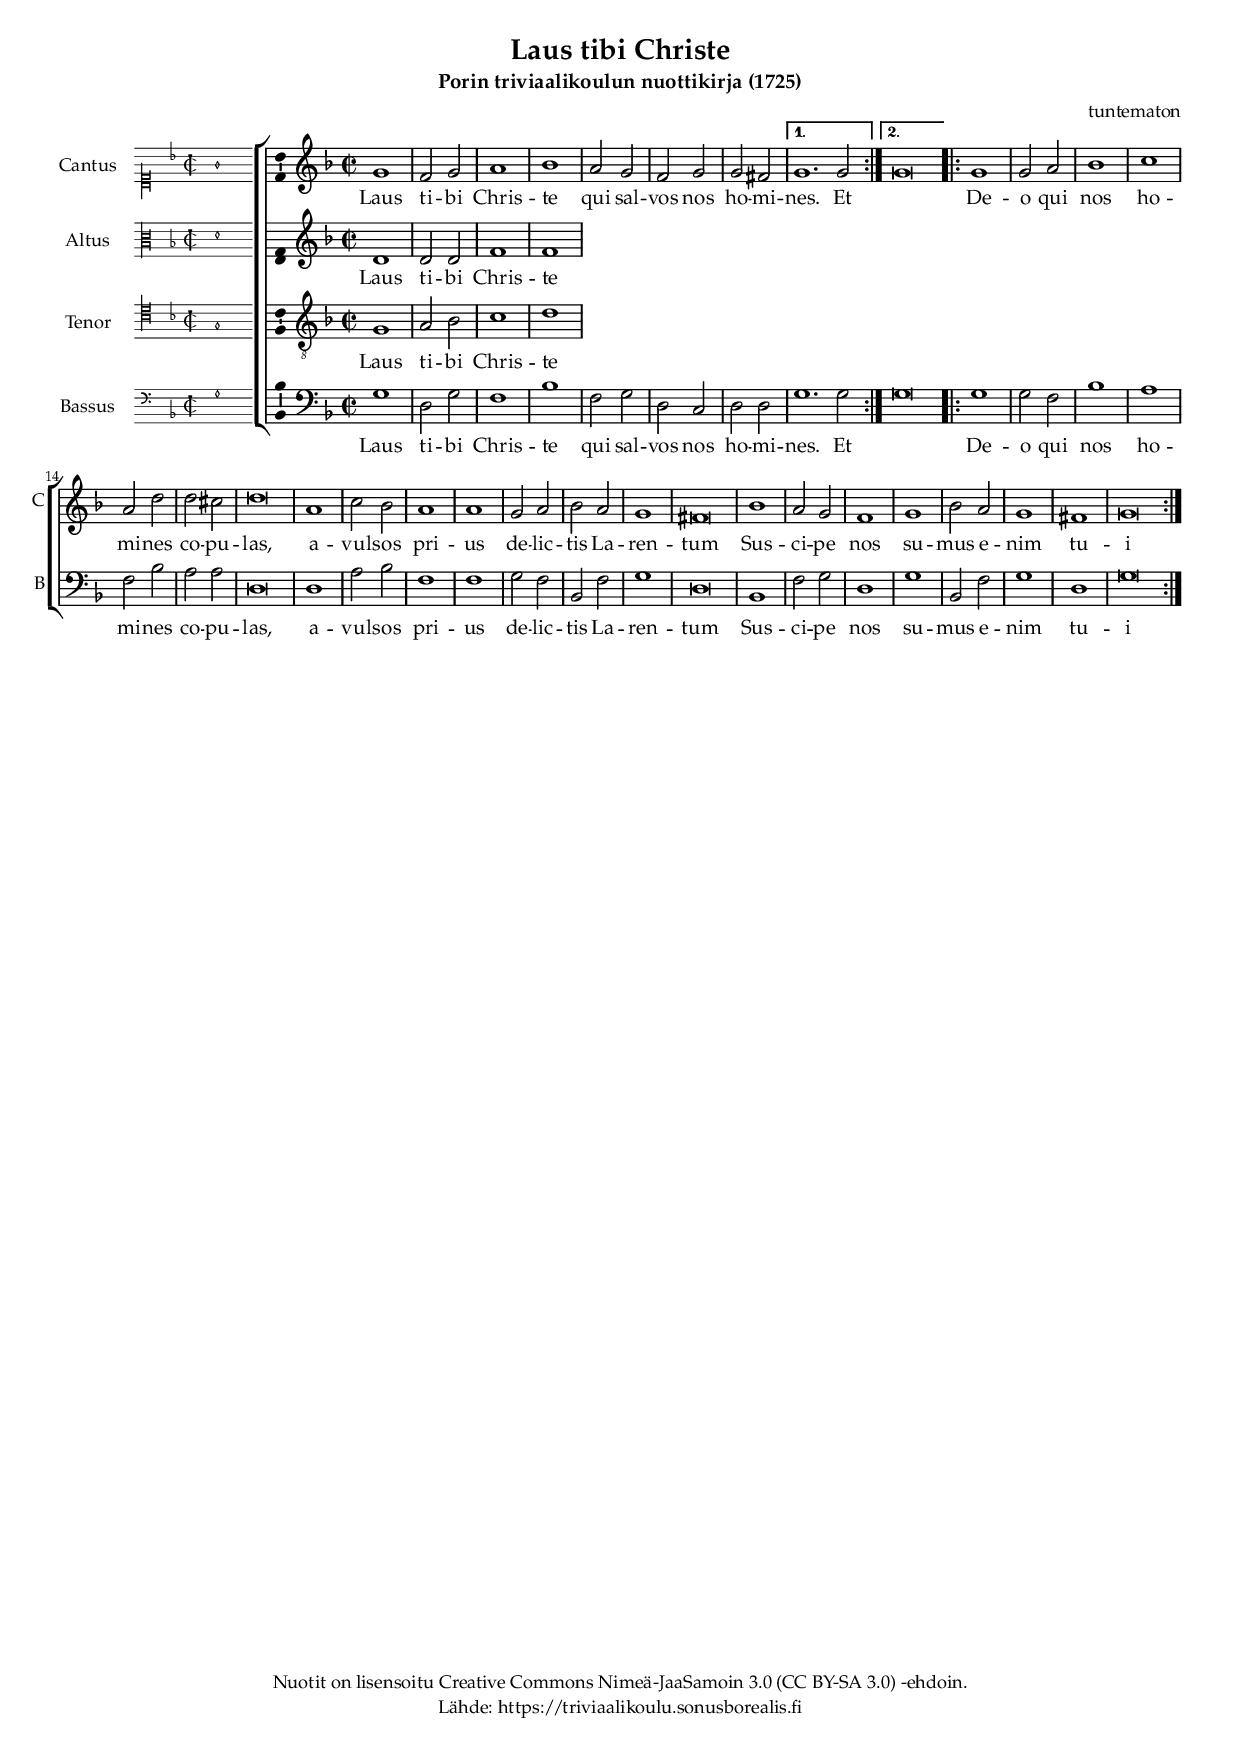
\version "2.19.80"
\include "suomi.ly"

#(set-global-staff-size 16)

global = {
%  \numericTimeSignature
  \time 2/2
%	\set Timing.measureLength = #(ly:make-moment 4/2)
%  \autoBeamOff
  \key d \minor
  \set Staff.midiInstrument = #"voice oohs"
}


SopranoMusic = \relative c'' {
	\set Staff.instrumentName = #"Cantus"
	\set Staff.shortInstrumentName = "C"

	\incipit { \clef "mensural-c1" \key d \minor \time 2/2 g'1 }

  \repeat volta 2 {
	  g1 | f2 g | a1 | b | a2 g | f g | g fis |
    \set Timing.measureLength = #(ly:make-moment 4/2)
  }
  \alternative {
    {
      g1. g2
    }
    {
      g\breve
    }
  }
  \set Timing.measureLength = #(ly:make-moment 2/2)
  \repeat volta 2 {
    g1 | g2 a | b1 | c | a2 d | d cis |
    \set Timing.measureLength = #(ly:make-moment 4/2)
    d\breve |
    \set Timing.measureLength = #(ly:make-moment 2/2)
    a1 | c2 b | a1 | a | g2 a | b a | g1 |
    \set Timing.measureLength = #(ly:make-moment 4/2)
    fis\breve
    \set Timing.measureLength = #(ly:make-moment 2/2)
    b1 | a2 g | f1 | g | b2 a | g1 | fis |
    \set Timing.measureLength = #(ly:make-moment 4/2)
    g\breve
  }
}

stanzaOneLyrics = \lyricmode {
	Laus ti -- bi Chris -- te qui sal -- vos nos ho -- mi -- nes.
  Et \skip 1
  De -- o  qui nos ho -- mi -- nes co -- pu -- las,
  a -- vul -- sos pri -- us de -- lic -- tis La -- ren -- tum
  Sus -- ci -- pe nos su -- mus e -- nim tu -- i
}

stanzaTwoLyrics = \lyricmode {
   pro -- tec -- ti -- o -- ne tu -- a nos sus -- ci -- _
   \repeat unfold 2 { \skip 1 }
   pis.
  \repeat unfold 21 { \skip 1 }
  Et mi -- se -- re -- re nos -- tri Do -- mi -- nus.
}

AltoMusic = \relative c' {
	\set Staff.instrumentName = #"Altus"
	\set Staff.shortInstrumentName = "A"

	\incipit { \clef "mensural-c3" \key d \minor \time 2/2 d'1 }

	d1 | d2 d | f1 | f |
}

TenoreMusic = \relative c' {
	\set Staff.instrumentName = #"Tenor"
	\set Staff.shortInstrumentName = "T"

	\incipit { \clef "mensural-c4" \key d \minor \time 2/2 g1 }

	\clef "treble_8"
	g1 | a2 b | c1 | d |
}

BassMusic = \relative c' {
	\set Staff.instrumentName = #"Bassus"
	\set Staff.shortInstrumentName = "B"

	\incipit { \clef "mensural-f" \key d \minor \time 2/2 g1 }

	\clef bass
  \repeat volta 2 {
	  g1 | d2 g | f1 | b | f2 g | d c | d d |
    \set Timing.measureLength = #(ly:make-moment 4/2)
  }
  \alternative {
    {
      g1. g2
    }
    {
      g\breve
    }
  }
  \set Timing.measureLength = #(ly:make-moment 2/2)
  \repeat volta 2 {
    g1 | g2 f | b1 | a | f2 b | a a |
    \set Timing.measureLength = #(ly:make-moment 4/2)
    d,\breve |
    \set Timing.measureLength = #(ly:make-moment 2/2)
    d1 | a'2 b | f1 | f | g2 f | b, f' | g1 |
    \set Timing.measureLength = #(ly:make-moment 4/2)
    d\breve |
    \set Timing.measureLength = #(ly:make-moment 2/2)
    b1 | f'2 g | d1 | g | b,2 f' | g1 | d |
    \set Timing.measureLength = #(ly:make-moment 4/2)
    g\breve
  }

}

\include "laus-tibi-christe.header.ily"


\score {
  \new ChoirStaff <<
    \new Staff <<
      \new Voice = "Soprano" {
		    \global
        \SopranoMusic
      }
     \new Lyrics \lyricsto "Soprano" {
       \stanzaOneLyrics
     }
    >>
    \new Staff <<
      \new Voice = "Alto" {
        \global
        \AltoMusic
      }
     \new Lyrics \lyricsto "Alto" {
       \stanzaOneLyrics
     }
    >>
    \new Staff <<
      \new Voice = "Tenore" {
        \global
        \TenoreMusic
      }
      \new Lyrics \lyricsto "Tenore" {
       \stanzaOneLyrics
      }
    >>
    \new Staff <<
      \new Voice = "Bass" {
        \global
        \BassMusic
      }
      \new Lyrics \lyricsto "Bass" {
       \stanzaOneLyrics
      }
    >>
  >>
  \midi {
    \tempo 4 = 200
  }
  \layout {
    \context {
      \Voice
      \consists "Ambitus_engraver"
    }
    indent = 3.5\cm
    incipit-width = 2\cm
    \context {
     \Staff \RemoveEmptyStaves
   }
    \context {
     \Score
     \override VerticalAxisGroup.remove-first = ##t
    }
  }
}
